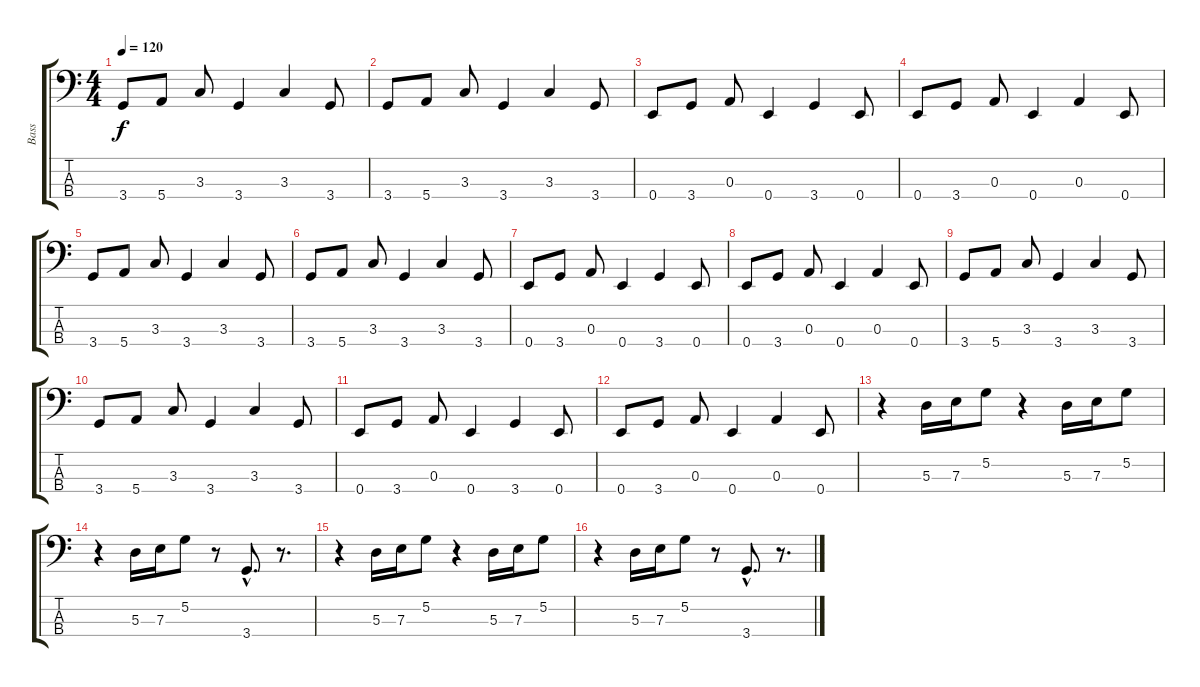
\track ("Bass" "Bass") {instrument electricbassfinger}
\staff {score tabs}
\tuning (G2 D2 A1 E1) {hide}
\ts (4 4)
\tempo 120
\clef f4
\ks c
3.4.8{dy f} 5.4.8 3.3.8 3.4.4 3.3.4 3.4.8 |
3.4.8 5.4.8 3.3.8 3.4.4 3.3.4 3.4.8 |
0.4.8 3.4.8 0.3.8 0.4.4 3.4.4 0.4.8 |
0.4.8 3.4.8 0.3.8 0.4.4 0.3.4 0.4.8 |
3.4.8 5.4.8 3.3.8 3.4.4 3.3.4 3.4.8 |
3.4.8 5.4.8 3.3.8 3.4.4 3.3.4 3.4.8 |
0.4.8 3.4.8 0.3.8 0.4.4 3.4.4 0.4.8 |
0.4.8 3.4.8 0.3.8 0.4.4 0.3.4 0.4.8 |
3.4.8 5.4.8 3.3.8 3.4.4 3.3.4 3.4.8 |
3.4.8 5.4.8 3.3.8 3.4.4 3.3.4 3.4.8 |
0.4.8 3.4.8 0.3.8 0.4.4 3.4.4 0.4.8 |
0.4.8 3.4.8 0.3.8 0.4.4 0.3.4 0.4.8 |
r.4 5.3.16 7.3.16 5.2.8 r.4 5.3.16 7.3.16 5.2.8 |
r.4 5.3.16 7.3.16 5.2.8 r.8 3.4{hac}.8{d} r.8{d} |
r.4 5.3.16 7.3.16 5.2.8 r.4 5.3.16 7.3.16 5.2.8 |
r.4 5.3.16 7.3.16 5.2.8 r.8 3.4{hac}.8{d} r.8{d}
